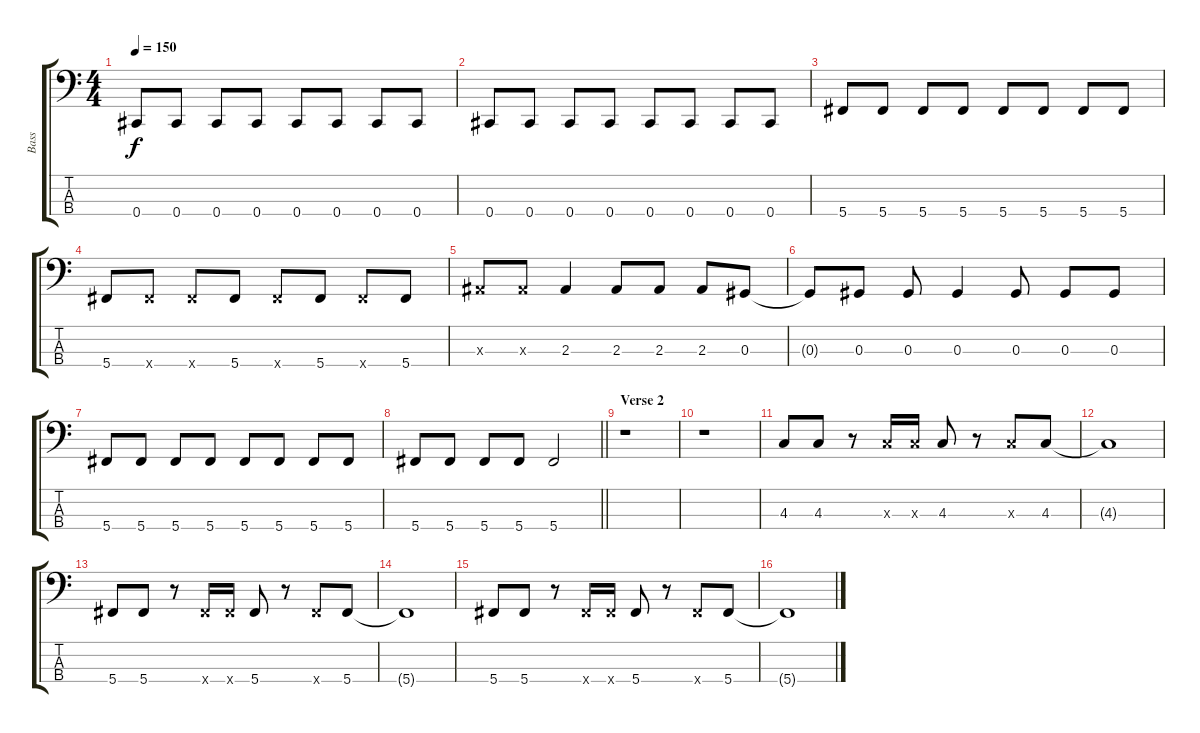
\track ("Bass" "Bass") {instrument electricbassfinger}
\staff {score tabs}
\tuning (Gb2 Db2 Ab1 Db1) {hide}
\ts (4 4)
\tempo 150
\clef f4
\ks c
0.4.8{dy f} 0.4.8 0.4.8 0.4.8 0.4.8 0.4.8 0.4.8 0.4.8 |
0.4.8 0.4.8 0.4.8 0.4.8 0.4.8 0.4.8 0.4.8 0.4.8 |
5.4.8 5.4.8 5.4.8 5.4.8 5.4.8 5.4.8 5.4.8 5.4.8 |
5.4.8 5.4{x}.8 5.4{x}.8 5.4.8 5.4{x}.8 5.4.8 5.4{x}.8 5.4.8 |
2.3{x}.8 2.3{x}.8 2.3.4 2.3.8 2.3.8 2.3.8 0.3.8 |
0.3{t}.8 0.3.8 0.3.8 0.3.4 0.3.8 0.3.8 0.3.8 |
5.4.8 5.4.8 5.4.8 5.4.8 5.4.8 5.4.8 5.4.8 5.4.8 |
\barLineRight lightlight
5.4.8 5.4.8 5.4.8 5.4.8 5.4.2 |
\section ("" "Verse 2")
r.1 |
r.1 |
4.3.8 4.3.8 r.8 4.3{x}.16 4.3{x}.16 4.3.8 r.8 4.3{x}.8 4.3.8 |
4.3{t}.1 |
5.4.8 5.4.8 r.8 5.4{x}.16 5.4{x}.16 5.4.8 r.8 5.4{x}.8 5.4.8 |
5.4{t}.1 |
5.4.8 5.4.8 r.8 5.4{x}.16 5.4{x}.16 5.4.8 r.8 5.4{x}.8 5.4.8 |
5.4{t}.1
